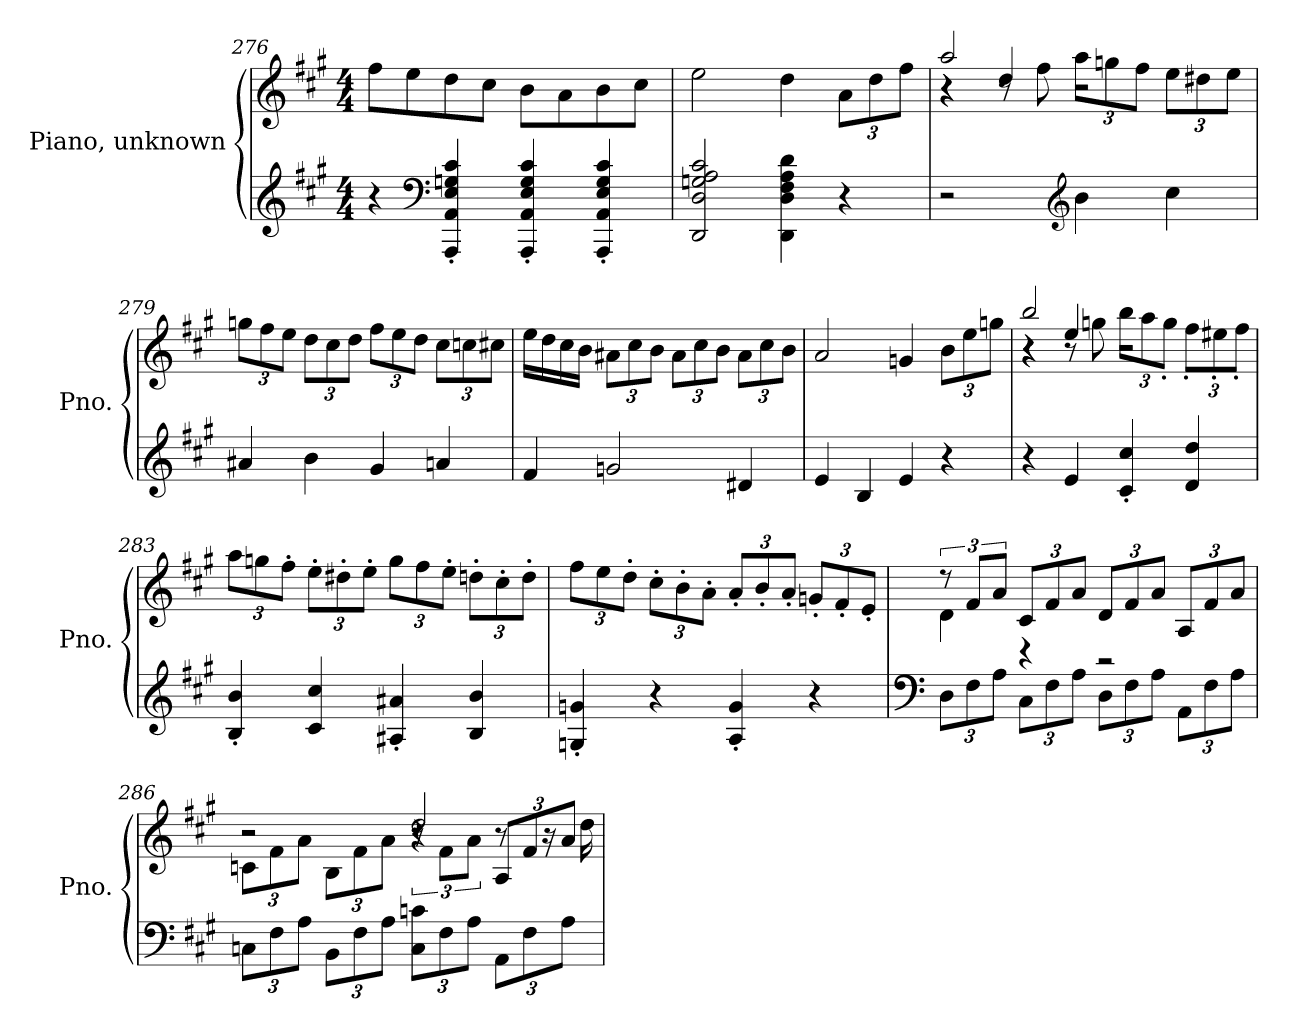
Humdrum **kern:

**kern	**kern
*part1	*part1
*staff2	*staff1
*I"Piano, unknown	*
*I'Pno.	*
!!LO:PB:g=z
*clefG2	*clefG2
*k[f#c#g#]	*k[f#c#g#]
*M4/4	*M4/4
=276	=276
4r	8ff#\L
.	8ee\
*clefF4	*
4AAA/' 4AA/' 4E/' 4Gn/' 4c#/'	8dd\
.	8cc#\J
4AAA/' 4AA/' 4E/' 4G/' 4c#/'	8b\L
.	8a\
4AAA/' 4AA/' 4E/' 4G/' 4c#/'	8b\
.	8cc#\J
=277	=277
2DD/ 2D/ 2Gn/ 2A/ 2c#/	2ee\
4DD\ 4D\ 4F#\ 4A\ 4d\	4dd\
*	*Xbrackettup
4r	12a\L
.	12dd\
.	12ff#\J
=278	=278
*	*^
*	*	*^
2r	2aa/	4r	4r
.	.	8r	4dd/
.	.	8ff#\	.
*clefG2	*	*	*
4b\	2r	12aa\L	2r
.	.	12ggn\	.
.	.	12ff#\J	.
4cc#\	.	12ee\L	.
.	.	12dd#X\	.
.	.	12ee\J	.
*	*v	*v	*v
=279	=279
4a#X/	12ggn\L
.	12ff#\
.	12ee\J
4b\	12dd\L
.	12cc#\
.	12dd\J
4g#/	12ff#\L
.	12ee\
.	12dd\J
4an/	12cc#\L
.	12ccn\
.	12cc#X\J
!!LO:LB:g=z
=280	=280
4f#/	16ee\LL
.	16dd\
.	16cc#\
.	16b\JJ
2gn/	12a#X\L
.	12cc#\
.	12b\J
.	12a#\L
.	12cc#\
.	12b\J
4d#X/	12a#\L
.	12cc#\
.	12b\J
=281	=281
4e/	2a/
4B/	.
4e/	4gn/
4r	12b\L
.	12ee\
.	12ggn\J
=282	=282
*	*^
*	*	*^
4r	2bb/	4r	4r
4e/	.	8r	4ee/
.	.	8ggn\	.
4c#/' 4cc#/'	2r	12bb\L	2r
.	.	12aa\	.
.	.	12gg'\J	.
4d/ 4dd/	.	12ff#'\L	.
.	.	12ee#X'\	.
.	.	12ff#'\J	.
*	*v	*v	*v
!!LO:LB:g=z
=283	=283
4B/' 4b/'	12aa\L
.	12ggn\
.	12ff#'\J
4c#/ 4cc#/	12ee'\L
.	12dd#X'\
.	12ee'\J
4A#X/' 4a#X/'	12gg\L
.	12ff#\
.	12ee'\J
4B/ 4b/	12ddn'\L
.	12cc#'\
.	12dd'\J
=284	=284
4Gn/' 4gn/'	12ff#\L
.	12ee\
.	12dd'\J
4r	12cc#'\L
.	12b'\
.	12a'\J
4A/' 4g/'	12a'/L
.	12b'/
.	12a'/J
4r	12gn'/L
.	12f#'/
.	12e'/J
=285	=285
*clefF4	*
*Xbrackettup	*brackettup
*	*^
12D\L	12r	4d\
12F#\	12f#/L	.
12A\J	12a/J	.
*	*Xbrackettup	*
12C#\L	12c#/L	4r
12F#\	12f#/	.
12A\J	12a/J	.
12D\L	12d/L	2r
12F#\	12f#/	.
12A\J	12a/J	.
12AA\L	12A/L	.
12F#\	12f#/	.
12A\J	12a/J	.
!!LO:LB:g=z
=286	=286	=286
*	*	*^
12Cn\L	2r	12cn\L	2r
12F#\	.	12f#\	.
12A\J	.	12a\J	.
12BB\L	.	12B\L	.
12F#\	.	12f#\	.
12A\J	.	12a\J	.
*	*	*brackettup	*
12C\ 12cn\L	2dd/	12r	4r
12F#\	.	12f#\L	.
12A\J	.	12a\J	.
*	*	*	*Xbrackettup
12AA\L	.	8r	12A/L
12F#\	.	.	12f#/
.	.	16r	.
12A\J	.	.	12a/J
.	.	16dd\	.
*	*v	*v	*v
=	=
*-	*-
